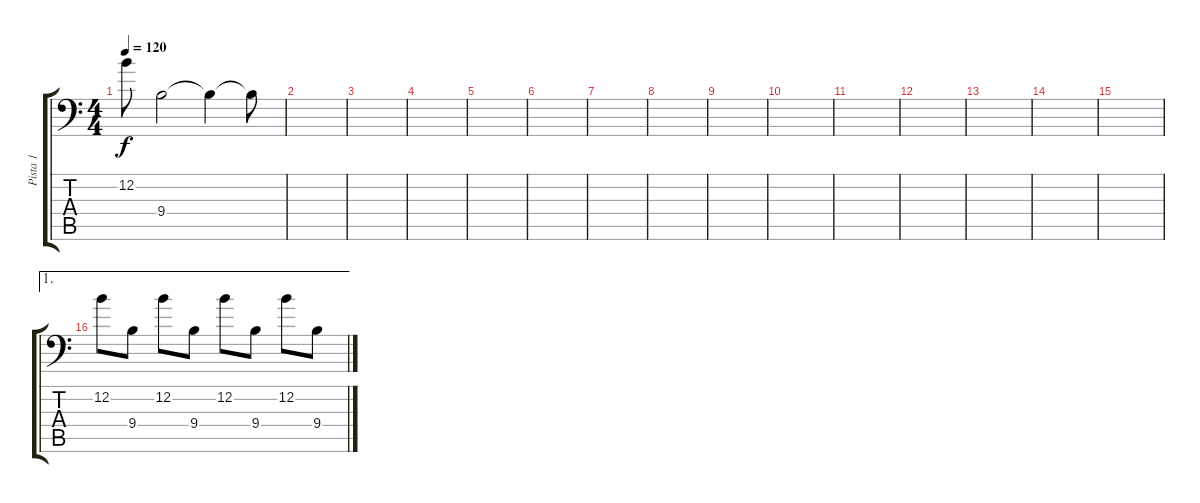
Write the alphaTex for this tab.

\track ("Pista 1" "Pista 1") {instrument distortionguitar}
\staff {score tabs}
\tuning (E3 B2 G2 D2 A1 E1) {hide}
\ts (4 4)
\tempo 120
\clef f4
\ks c
12.2.8{dy f} 9.4.2 9.4{t}.4 9.4{t}.8 |
|
|
|
|
|
|
|
|
|
|
|
|
|
|
\ae 1
12.2.8 9.4.8 12.2.8 9.4.8 12.2.8 9.4.8 12.2.8 9.4.8
